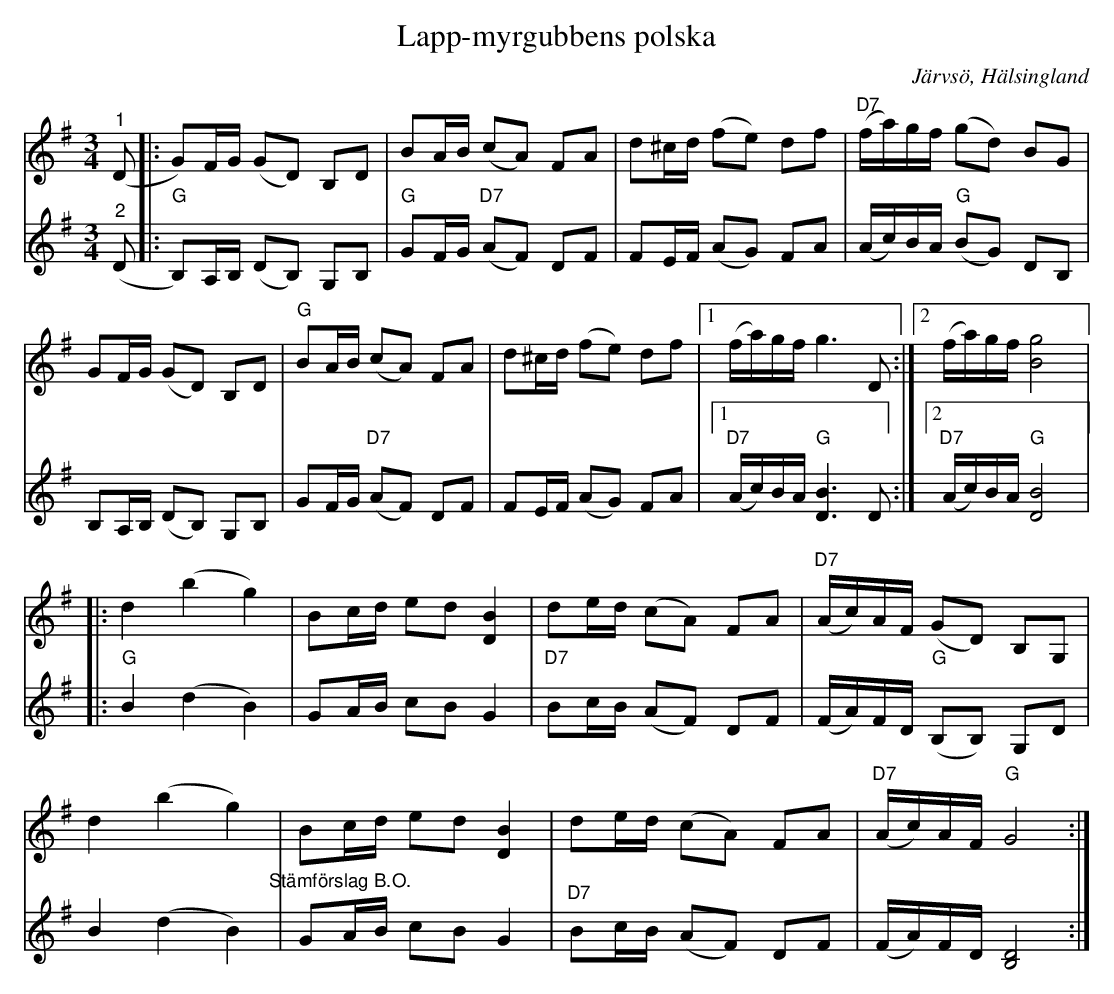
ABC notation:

X:1
T:Lapp-myrgubbens polska
O:Järvsö, Hälsingland
L:1/8
M:3/4
K:G
V:1
"^1" (D |: G)F/G/ (GD) B,D | BA/B/ (cA) FA | d^c/d/ (fe) df |"D7" (f/a/)g/f/ (gd) BG |
GF/G/ (GD) B,D |"G" BA/B/ (cA) FA | d^c/d/ (fe) df |1 (f/a/)g/f/ g3 D :|2 (f/a/)g/f/ [Bg]4 |:
d2 (b2 g2) | Bc/d/ ed [DB]2 | de/d/ (cA) FA |"D7" (A/c/)A/F/ (GD) B,G, |
d2 (b2 g2) | Bc/d/ ed [DB]2 | de/d/ (cA) FA |"D7" (A/c/)A/F/"G" G4 :|
V:2
"^2" (D |:"G" B,)A,/B,/ (DB,) G,B, |"G" GF/G/"D7" (AF) DF | FE/F/ (AG) FA | (A/c/)B/A/"G" (BG) DB, |
B,A,/B,/ (DB,) G,B, | GF/G/"D7" (AF) DF | FE/F/ (AG) FA |1 "D7" (A/c/)B/A/"G" [DB]3 D :|2"D7" (A/c/)B/A/"G" [DB]4 |:
"G" B2 (d2 B2) | GA/B/ cB G2 | "D7" Bc/B/ (AF) DF | (F/A/)F/D/"G" (B,B,) G,D |
B2 (d2 B2)"^Stämförslag B.O." | GA/B/ cB G2 |"D7" Bc/B/ (AF) DF | (F/A/)F/D/ [B,D]4 :|
